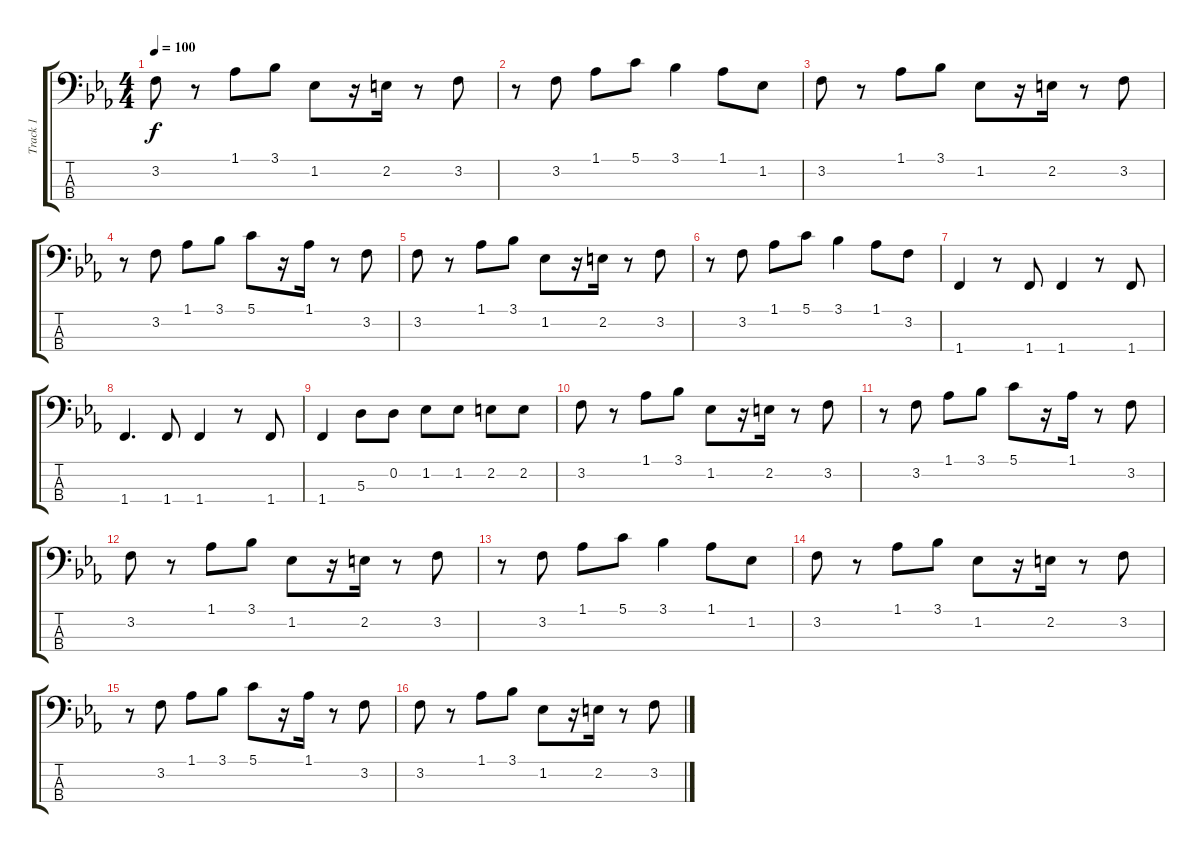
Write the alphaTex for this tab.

\track ("Track 1" "Track 1") {instrument electricbassfinger}
\staff {score tabs}
\tuning (G2 D2 A1 E1) {hide}
\ts (4 4)
\tempo 100
\clef f4
\ks eb
3.2.8{dy f} r.8 1.1.8 3.1.8 1.2.8 r.16 2.2.16 r.8 3.2.8 |
r.8 3.2.8 1.1.8 5.1.8 3.1.4 1.1.8 1.2.8 |
3.2.8 r.8 1.1.8 3.1.8 1.2.8 r.16 2.2.16 r.8 3.2.8 |
r.8 3.2.8 1.1.8 3.1.8 5.1.8 r.16 1.1.16 r.8 3.2.8 |
3.2.8 r.8 1.1.8 3.1.8 1.2.8 r.16 2.2.16 r.8 3.2.8 |
r.8 3.2.8 1.1.8 5.1.8 3.1.4 1.1.8 3.2.8 |
1.4.4 r.8 1.4.8 1.4.4 r.8 1.4.8 |
1.4.4{d} 1.4.8 1.4.4 r.8 1.4.8 |
1.4.4 5.3.8 0.2.8 1.2.8 1.2.8 2.2.8 2.2.8 |
3.2.8 r.8 1.1.8 3.1.8 1.2.8 r.16 2.2.16 r.8 3.2.8 |
r.8 3.2.8 1.1.8 3.1.8 5.1.8 r.16 1.1.16 r.8 3.2.8 |
3.2.8 r.8 1.1.8 3.1.8 1.2.8 r.16 2.2.16 r.8 3.2.8 |
r.8 3.2.8 1.1.8 5.1.8 3.1.4 1.1.8 1.2.8 |
3.2.8 r.8 1.1.8 3.1.8 1.2.8 r.16 2.2.16 r.8 3.2.8 |
r.8 3.2.8 1.1.8 3.1.8 5.1.8 r.16 1.1.16 r.8 3.2.8 |
3.2.8 r.8 1.1.8 3.1.8 1.2.8 r.16 2.2.16 r.8 3.2.8
